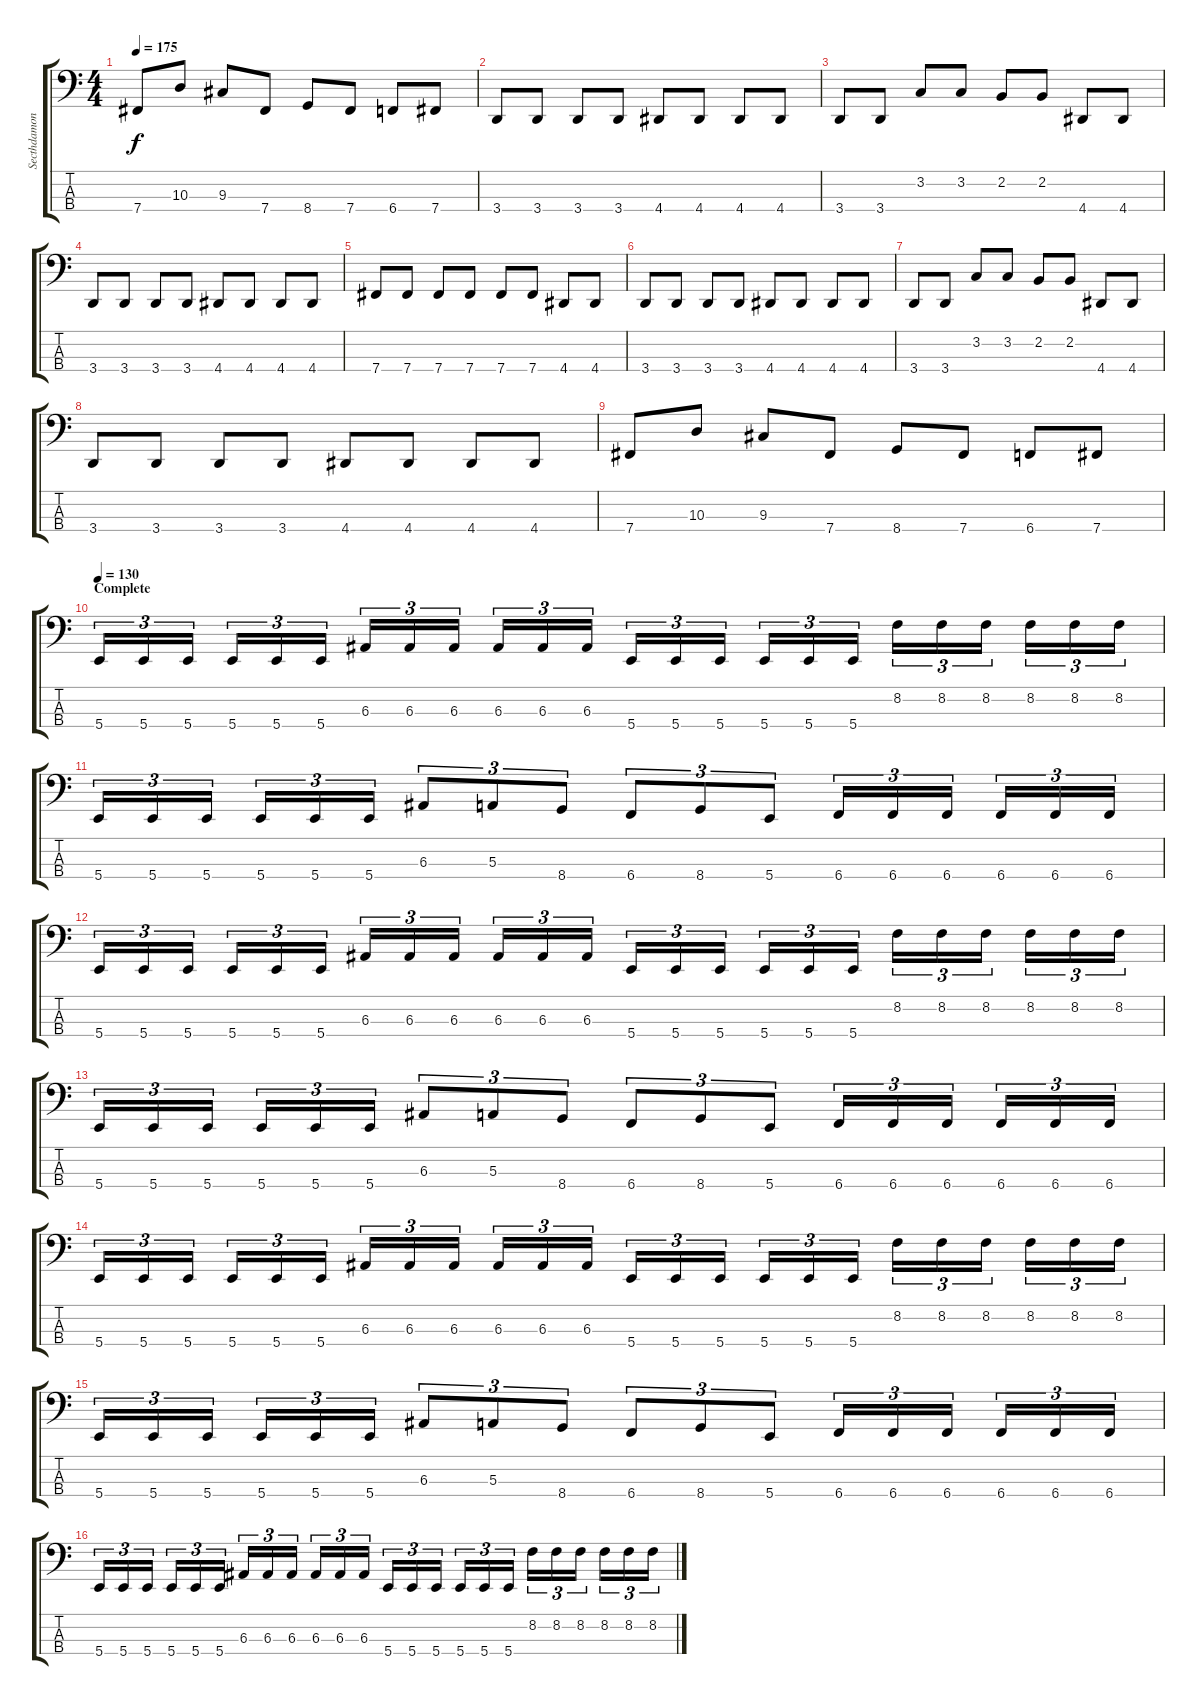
\track ("Secthdamon" "Secthdamon") {instrument electricbasspick}
\staff {score tabs}
\tuning (D2 A1 E1 B0) {hide}
\ts (4 4)
\tempo 175
\clef f4
\ks c
7.4.8{dy f} 10.3.8 9.3.8 7.4.8 8.4.8 7.4.8 6.4.8 7.4.8 |
3.4.8 3.4.8 3.4.8 3.4.8 4.4.8 4.4.8 4.4.8 4.4.8 |
3.4.8 3.4.8 3.2.8 3.2.8 2.2.8 2.2.8 4.4.8 4.4.8 |
3.4.8 3.4.8 3.4.8 3.4.8 4.4.8 4.4.8 4.4.8 4.4.8 |
7.4.8 7.4.8 7.4.8 7.4.8 7.4.8 7.4.8 4.4.8 4.4.8 |
3.4.8 3.4.8 3.4.8 3.4.8 4.4.8 4.4.8 4.4.8 4.4.8 |
3.4.8 3.4.8 3.2.8 3.2.8 2.2.8 2.2.8 4.4.8 4.4.8 |
3.4.8 3.4.8 3.4.8 3.4.8 4.4.8 4.4.8 4.4.8 4.4.8 |
7.4.8 10.3.8 9.3.8 7.4.8 8.4.8 7.4.8 6.4.8 7.4.8 |
\section ("" "Complete")
\tempo 130
5.4.16{tu (3 2)} 5.4.16{tu (3 2)} 5.4.16{tu (3 2)} 5.4.16{tu (3 2)} 5.4.16{tu (3 2)} 5.4.16{tu (3 2)} 6.3.16{tu (3 2)} 6.3.16{tu (3 2)} 6.3.16{tu (3 2)} 6.3.16{tu (3 2)} 6.3.16{tu (3 2)} 6.3.16{tu (3 2)} 5.4.16{tu (3 2)} 5.4.16{tu (3 2)} 5.4.16{tu (3 2)} 5.4.16{tu (3 2)} 5.4.16{tu (3 2)} 5.4.16{tu (3 2)} 8.2.16{tu (3 2)} 8.2.16{tu (3 2)} 8.2.16{tu (3 2)} 8.2.16{tu (3 2)} 8.2.16{tu (3 2)} 8.2.16{tu (3 2)} |
5.4.16{tu (3 2)} 5.4.16{tu (3 2)} 5.4.16{tu (3 2)} 5.4.16{tu (3 2)} 5.4.16{tu (3 2)} 5.4.16{tu (3 2)} 6.3.8{tu (3 2)} 5.3.8{tu (3 2)} 8.4.8{tu (3 2)} 6.4.8{tu (3 2)} 8.4.8{tu (3 2)} 5.4.8{tu (3 2)} 6.4.16{tu (3 2)} 6.4.16{tu (3 2)} 6.4.16{tu (3 2)} 6.4.16{tu (3 2)} 6.4.16{tu (3 2)} 6.4.16{tu (3 2)} |
5.4.16{tu (3 2)} 5.4.16{tu (3 2)} 5.4.16{tu (3 2)} 5.4.16{tu (3 2)} 5.4.16{tu (3 2)} 5.4.16{tu (3 2)} 6.3.16{tu (3 2)} 6.3.16{tu (3 2)} 6.3.16{tu (3 2)} 6.3.16{tu (3 2)} 6.3.16{tu (3 2)} 6.3.16{tu (3 2)} 5.4.16{tu (3 2)} 5.4.16{tu (3 2)} 5.4.16{tu (3 2)} 5.4.16{tu (3 2)} 5.4.16{tu (3 2)} 5.4.16{tu (3 2)} 8.2.16{tu (3 2)} 8.2.16{tu (3 2)} 8.2.16{tu (3 2)} 8.2.16{tu (3 2)} 8.2.16{tu (3 2)} 8.2.16{tu (3 2)} |
5.4.16{tu (3 2)} 5.4.16{tu (3 2)} 5.4.16{tu (3 2)} 5.4.16{tu (3 2)} 5.4.16{tu (3 2)} 5.4.16{tu (3 2)} 6.3.8{tu (3 2)} 5.3.8{tu (3 2)} 8.4.8{tu (3 2)} 6.4.8{tu (3 2)} 8.4.8{tu (3 2)} 5.4.8{tu (3 2)} 6.4.16{tu (3 2)} 6.4.16{tu (3 2)} 6.4.16{tu (3 2)} 6.4.16{tu (3 2)} 6.4.16{tu (3 2)} 6.4.16{tu (3 2)} |
5.4.16{tu (3 2)} 5.4.16{tu (3 2)} 5.4.16{tu (3 2)} 5.4.16{tu (3 2)} 5.4.16{tu (3 2)} 5.4.16{tu (3 2)} 6.3.16{tu (3 2)} 6.3.16{tu (3 2)} 6.3.16{tu (3 2)} 6.3.16{tu (3 2)} 6.3.16{tu (3 2)} 6.3.16{tu (3 2)} 5.4.16{tu (3 2)} 5.4.16{tu (3 2)} 5.4.16{tu (3 2)} 5.4.16{tu (3 2)} 5.4.16{tu (3 2)} 5.4.16{tu (3 2)} 8.2.16{tu (3 2)} 8.2.16{tu (3 2)} 8.2.16{tu (3 2)} 8.2.16{tu (3 2)} 8.2.16{tu (3 2)} 8.2.16{tu (3 2)} |
5.4.16{tu (3 2)} 5.4.16{tu (3 2)} 5.4.16{tu (3 2)} 5.4.16{tu (3 2)} 5.4.16{tu (3 2)} 5.4.16{tu (3 2)} 6.3.8{tu (3 2)} 5.3.8{tu (3 2)} 8.4.8{tu (3 2)} 6.4.8{tu (3 2)} 8.4.8{tu (3 2)} 5.4.8{tu (3 2)} 6.4.16{tu (3 2)} 6.4.16{tu (3 2)} 6.4.16{tu (3 2)} 6.4.16{tu (3 2)} 6.4.16{tu (3 2)} 6.4.16{tu (3 2)} |
5.4.16{tu (3 2)} 5.4.16{tu (3 2)} 5.4.16{tu (3 2)} 5.4.16{tu (3 2)} 5.4.16{tu (3 2)} 5.4.16{tu (3 2)} 6.3.16{tu (3 2)} 6.3.16{tu (3 2)} 6.3.16{tu (3 2)} 6.3.16{tu (3 2)} 6.3.16{tu (3 2)} 6.3.16{tu (3 2)} 5.4.16{tu (3 2)} 5.4.16{tu (3 2)} 5.4.16{tu (3 2)} 5.4.16{tu (3 2)} 5.4.16{tu (3 2)} 5.4.16{tu (3 2)} 8.2.16{tu (3 2)} 8.2.16{tu (3 2)} 8.2.16{tu (3 2)} 8.2.16{tu (3 2)} 8.2.16{tu (3 2)} 8.2.16{tu (3 2)}
